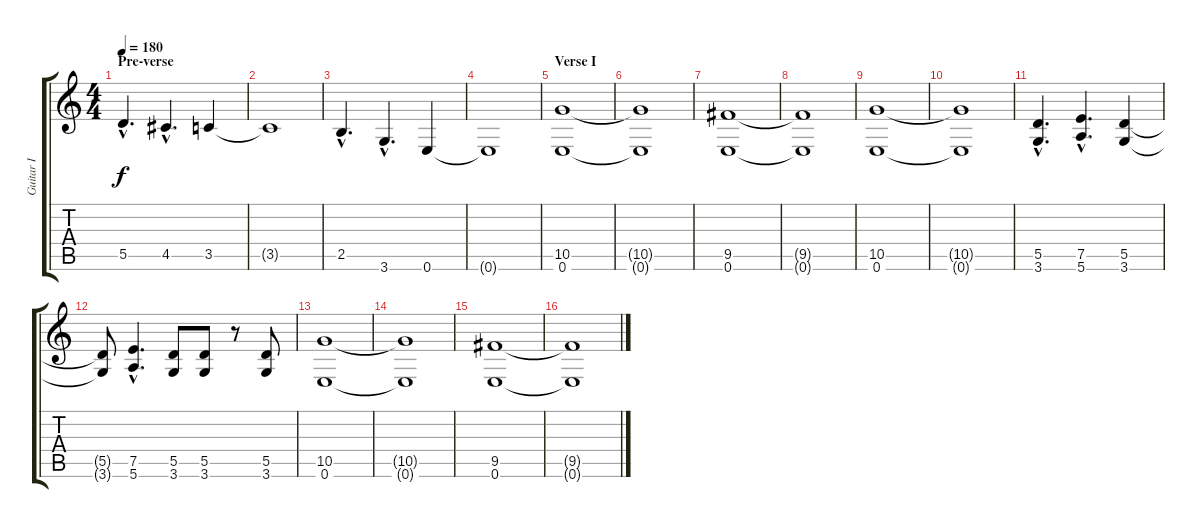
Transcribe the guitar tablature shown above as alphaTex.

\track ("Guitar I" "Guitar I") {instrument distortionguitar}
\staff {score tabs}
\tuning (E4 B3 G3 D3 A2 E2) {hide}
\ts (4 4)
\section ("" "Pre-verse")
\tempo 180
\clef g2
\ks c
5.5{hac}.4{d dy f} 4.5{hac}.4{d} 3.5.4 |
3.5{t}.1 |
2.5{hac}.4{d} 3.6{hac}.4{d} 0.6.4 |
0.6{t}.1 |
\section ("" "Verse I")
(10.5 0.6).1{volume 13} |
(10.5{t} 0.6{t}).1 |
(9.5 0.6).1 |
(9.5{t} 0.6{t}).1 |
(10.5 0.6).1 |
(10.5{t} 0.6{t}).1 |
(5.5{hac} 3.6{hac}).4{d volume 16} (7.5{hac} 5.6{hac}).4{d} (5.5 3.6).4 |
(5.5{t} 3.6{t}).8 (7.5{hac} 5.6{hac}).4{d} (5.5 3.6).8 (5.5 3.6).8 r.8 (5.5 3.6).8 |
(10.5 0.6).1{volume 13} |
(10.5{t} 0.6{t}).1 |
(9.5 0.6).1 |
(9.5{t} 0.6{t}).1
